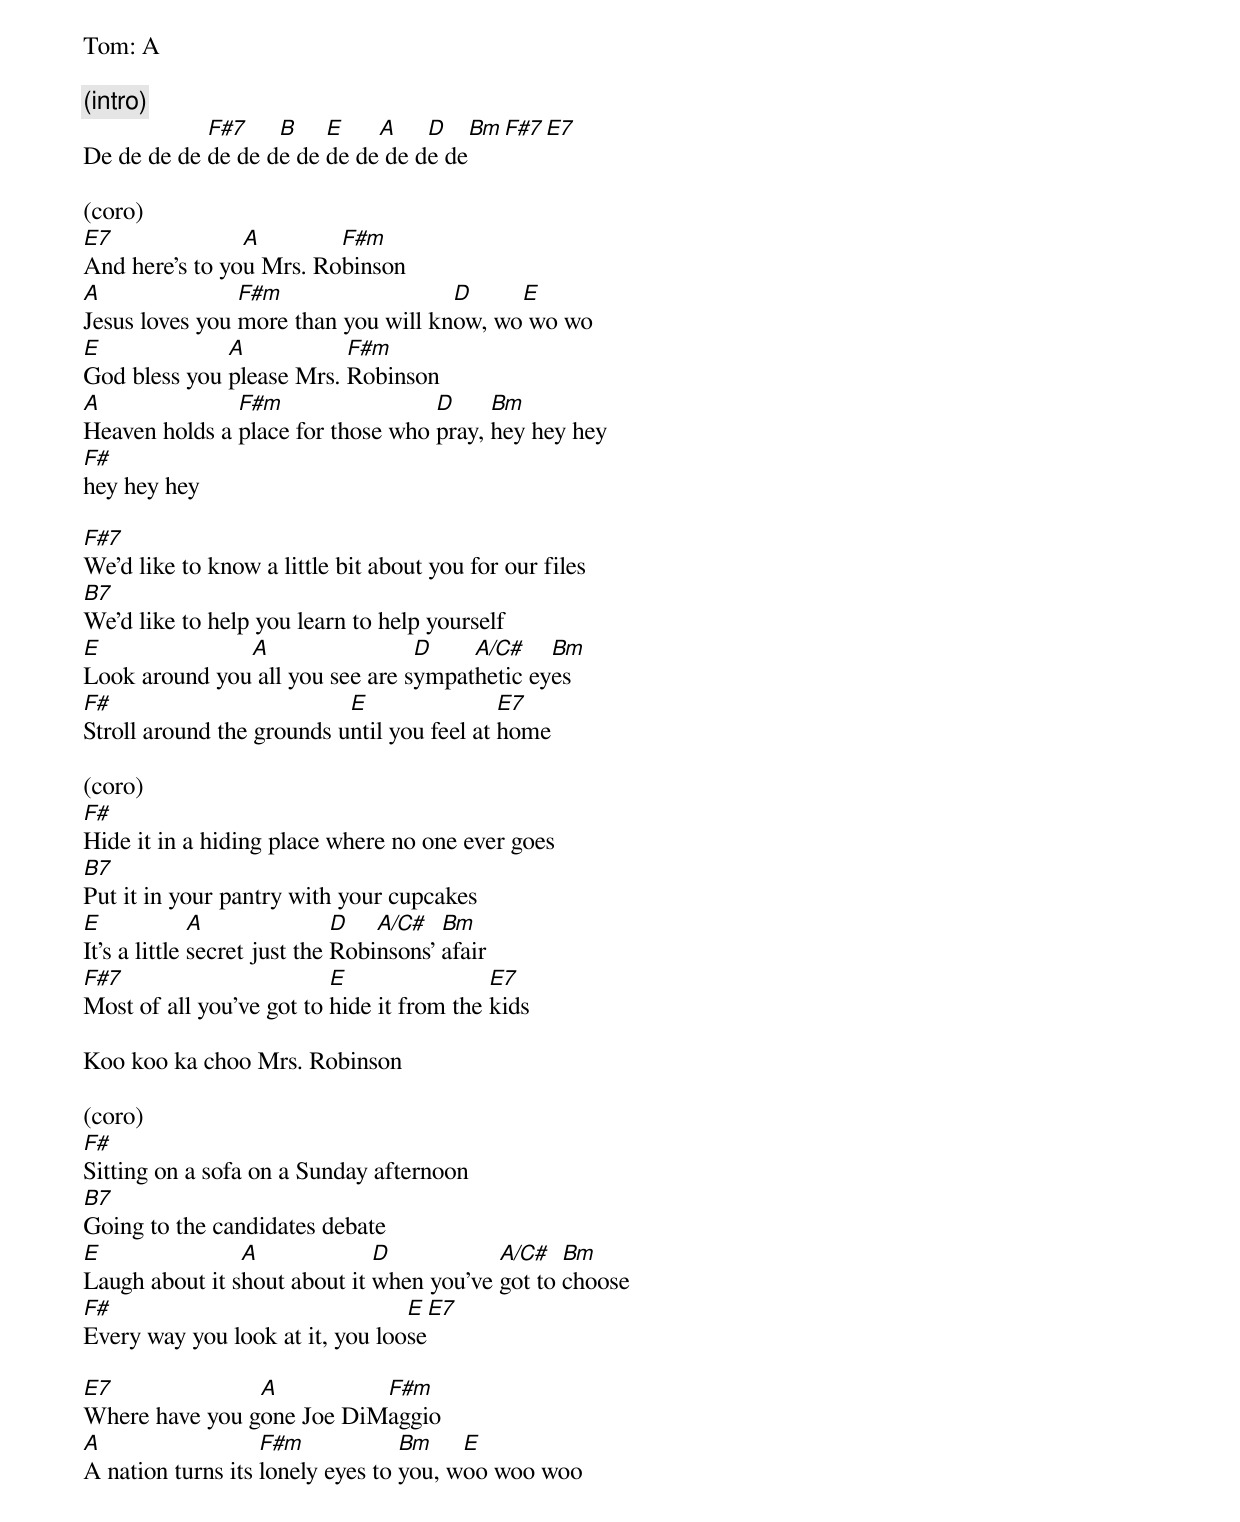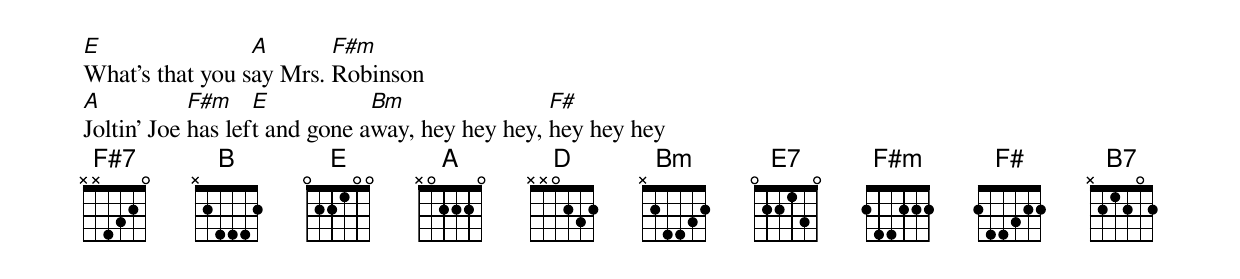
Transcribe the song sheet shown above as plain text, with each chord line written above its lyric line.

Tom: A

(intro)
            F#7    B    E    A    D    Bm    F#7  E7
De de de de de de de de de de de de de

(coro)
E7              A        F#m
And here's to you Mrs. Robinson
A               F#m                  D     E
Jesus loves you more than you will know, wo wo wo
E             A           F#m
God bless you please Mrs. Robinson
A              F#m                 D     Bm
Heaven holds a place for those who pray, hey hey hey
F#
hey hey hey

F#7
We'd like to know a little bit about you for our files
B7
We'd like to help you learn to help yourself
E              A                 D    A/C#    Bm
Look around you all you see are sympathetic eyes
F#                         E                E7
Stroll around the grounds until you feel at home

(coro)
F#
Hide it in a hiding place where no one ever goes
B7
Put it in your pantry with your cupcakes
E             A               D   A/C#   Bm
It's a little secret just the Robinsons' afair
F#7                       E                E7
Most of all you've got to hide it from the kids

Koo koo ka choo Mrs. Robinson

(coro)
F#
Sitting on a sofa on a Sunday afternoon
B7
Going to the candidates debate
E               A             D           A/C#   Bm
Laugh about it shout about it when you've got to choose
F#                               E  E7
Every way you look at it, you loose

E7              A          F#m
Where have you gone Joe DiMaggio
A                  F#m            Bm    E
A nation turns its lonely eyes to you, woo woo woo
E                A       F#m
What's that you say Mrs. Robinson
A           F#m    E           Bm                F#
Joltin' Joe has left and gone away, hey hey hey, hey hey hey
